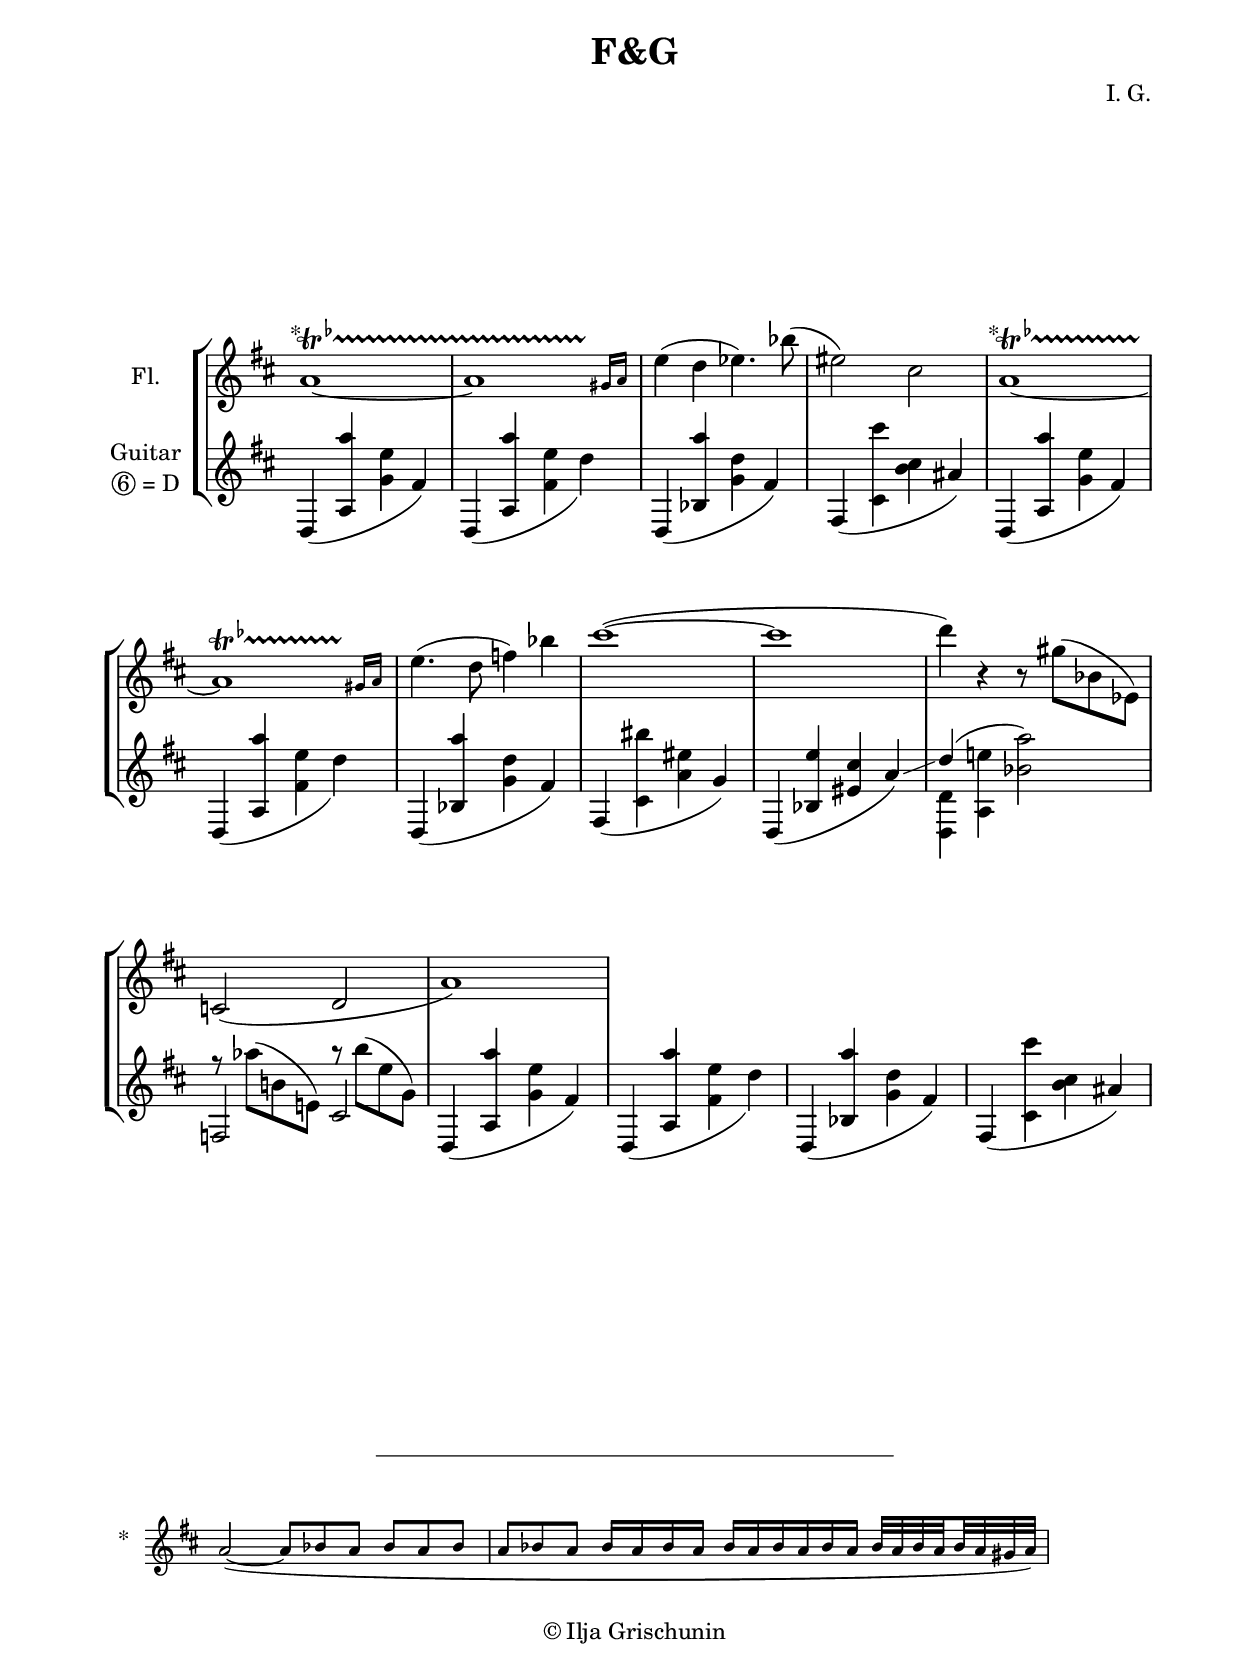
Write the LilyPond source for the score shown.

\version "2.19.15"
%\version "2.18.0"

\language "deutsch"

\header {
  title = "F&G"
  composer = "I. G."
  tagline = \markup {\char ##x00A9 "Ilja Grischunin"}
}

\paper {
  #(set-paper-size "a4")
  top-system-spacing #'basic-distance = #25
  top-markup-spacing #'basic-distance = #8
  markup-system-spacing #'basic-distance = #26
  system-system-spacing #'basic-distance = #20
  last-bottom-spacing #'basic-distance = #25
  
  two-sided = ##t
  inner-margin = 20
  outer-margin = 15
  
  footnote-padding = 8
  footnote-footer-padding = 7
}

\layout {
  \context {
    \Score
    \remove "Bar_number_engraver"
  }
}

\version "2.18.0"

\language "deutsch"

fluteMusic = \relative {
  \clef treble
  \key d \major
  \time 4/4
  \override Staff.TimeSignature.stencil = ##f
  \override TupletNumber.transparent = ##t
  \override TrillSpanner.bound-details.left.text = \markup{
    \musicglyph #"scripts.trill" \raise #1.65 \teeny  \flat
  }
  \override TextScript.extra-offset = #'(-1 . -2)
  a'1~\startTrillSpan^"*"
  #(define afterGraceFraction (cons 15 16))
  \afterGrace a {gis16[\stopTrillSpan a]}
  e'4( d es4.) b'8( eis,2) cis
  %\break
  a1~\startTrillSpan^"*"
  #(define afterGraceFraction (cons 15 16))
  \afterGrace a {gis16[\stopTrillSpan a]}
  e'4.( d8 f4) b cis1~(
  %\break
  cis d4) r r8 gis,( b, es,) c2( d
  a'1)
}

\version "2.19.15"
%\version "2.18.0"

\language "deutsch"

guitarMusic = \relative {
  \clef treble
  \key d \major
  \time 4/4
  \override Staff.TimeSignature #'stencil = ##f
  d4_( <a' a''> <g' e'> fis) d,4_( <a' a''> <fis' e'> d')
  d,,4_( <b' a''> <g' d'> fis) fis,4_( <cis' cis''> <h' cis> ais)
  d,,4_( <a' a''> <g' e'> fis) d,4_( <a' a''> <fis' e'> d')
  d,,4_( <b' a''> <g' d'> fis) fis,4_( <cis' his''> <a' eis'> g)
  <<
    {
      d,4_( <b' e'> <eis cis'> a\glissando)
      d4( \stemDown <a, e''!> <b' a'>2)
      r8 as'( h,! e,!) r h''( e, g,)
    }
    \\
    {
      s1 <d, d'>4 s2.
      \stemUp
      f2 cis'
    }
  >>
  d,4_( <a' a''> <g' e'> fis) d,4_( <a' a''> <fis' e'> d')
  d,,4_( <b' a''> <g' d'> fis) fis,4_( <cis' cis''> <h' cis> ais)
}

\version "2.19.15"

\language "deutsch"

\header {
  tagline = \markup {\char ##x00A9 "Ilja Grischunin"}
}

\markup {
  \null
  \footnote
  \null
  \concat {
    "*" \hspace #1.5
    \score {
      \relative {
        \key d \major
        \magnifyStaff #(magstep -2)
        \override Staff.TimeSignature #'stencil = ##f
        \override TupletNumber #'transparent = ##t
        a'2~( \tuplet 3/2 4 {a8 b a b a b a b a}
        b16 a b a \tuplet 6/4{b a b a b a}
        \set subdivideBeams = ##t
        \set baseMoment = #(ly:make-moment 1 8)
        \set beatStructure = #'(2 2 2 2)
        b32 a b a b a gis a)
      }
      \layout {
        indent = 0
      }
    }
  }
}


\score {
  \new StaffGroup<<
    \time 6/8

    \new Staff \with {
      instrumentName = "Fl."
    }
    \fluteMusic

    \new Staff \with {
      instrumentName = \markup {
        \center-column {
          "Guitar"
          \line { \circle 6"= D" }
        }
      }
    }
    \guitarMusic
  >>
}
